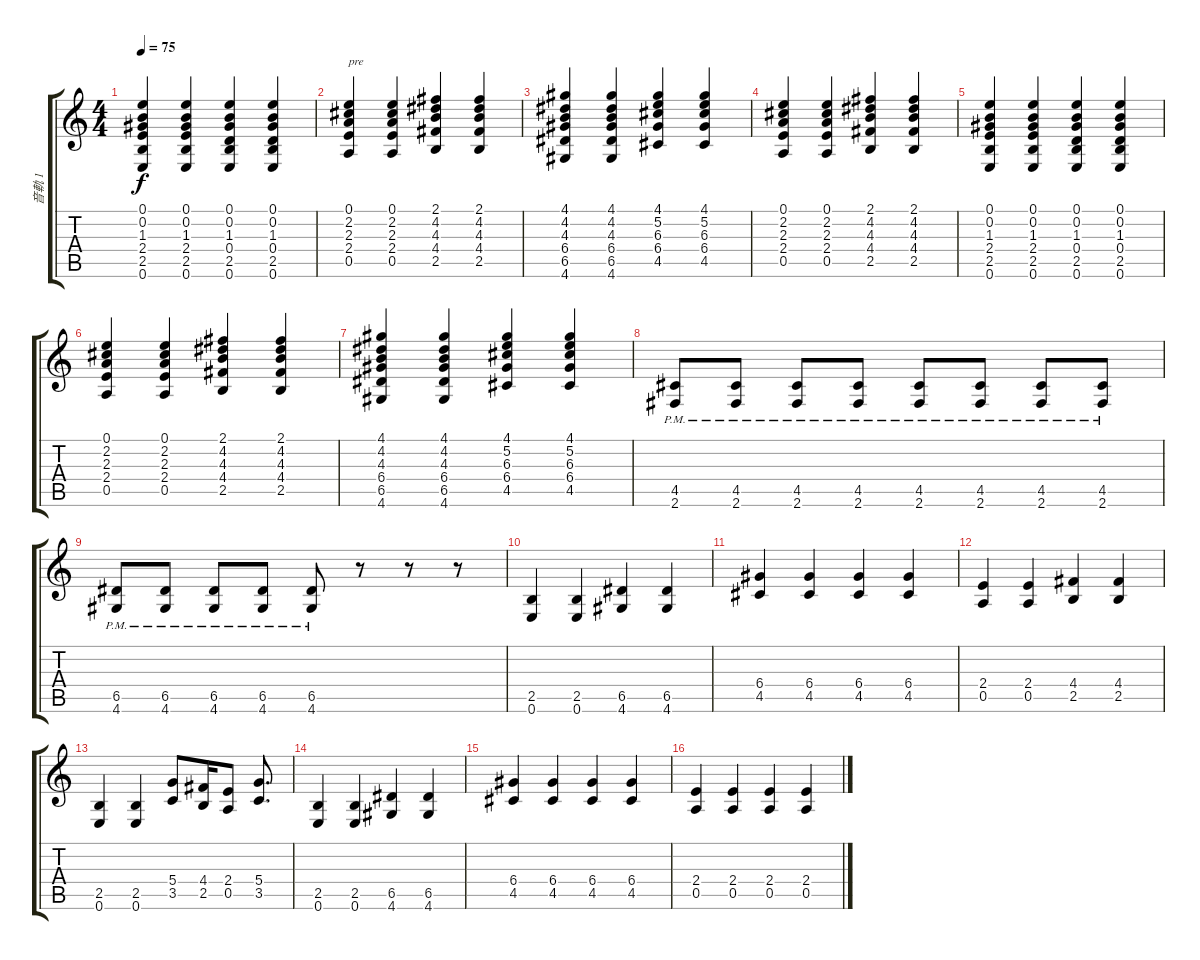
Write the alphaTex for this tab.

\track ("音軌 1" "音軌 1") {instrument electricguitarclean}
\staff {score tabs}
\tuning (E4 B3 G3 D3 A2 E2) {hide}
\ts (4 4)
\tempo 75
\clef g2
\ks c
(0.1 0.2 1.3 2.4 2.5 0.6).4{dy f} (0.1 0.2 1.3 2.4 2.5 0.6).4 (0.1 0.2 1.3 0.4 2.5 0.6).4 (0.1 0.2 1.3 0.4 2.5 0.6).4 |
(0.1 2.2 2.3 2.4 0.5).4{txt "pre"} (0.1 2.2 2.3 2.4 0.5).4 (2.1 4.2 4.3 4.4 2.5).4 (2.1 4.2 4.3 4.4 2.5).4 |
(4.1 4.2 4.3 6.4 6.5 4.6).4 (4.1 4.2 4.3 6.4 6.5 4.6).4 (4.1 5.2 6.3 6.4 4.5).4 (4.1 5.2 6.3 6.4 4.5).4 |
(0.1 2.2 2.3 2.4 0.5).4 (0.1 2.2 2.3 2.4 0.5).4 (2.1 4.2 4.3 4.4 2.5).4 (2.1 4.2 4.3 4.4 2.5).4 |
(0.1 0.2 1.3 2.4 2.5 0.6).4 (0.1 0.2 1.3 2.4 2.5 0.6).4 (0.1 0.2 1.3 0.4 2.5 0.6).4 (0.1 0.2 1.3 0.4 2.5 0.6).4 |
(0.1 2.2 2.3 2.4 0.5).4 (0.1 2.2 2.3 2.4 0.5).4 (2.1 4.2 4.3 4.4 2.5).4 (2.1 4.2 4.3 4.4 2.5).4 |
(4.1 4.2 4.3 6.4 6.5 4.6).4 (4.1 4.2 4.3 6.4 6.5 4.6).4 (4.1 5.2 6.3 6.4 4.5).4 (4.1 5.2 6.3 6.4 4.5).4 |
(4.5{pm} 2.6{pm}).8{instrument overdrivenguitar} (4.5{pm} 2.6{pm}).8 (4.5{pm} 2.6{pm}).8 (4.5{pm} 2.6{pm}).8 (4.5{pm} 2.6{pm}).8 (4.5{pm} 2.6{pm}).8 (4.5{pm} 2.6{pm}).8 (4.5{pm} 2.6{pm}).8 |
(6.5{pm} 4.6{pm}).8 (6.5{pm} 4.6{pm}).8 (6.5{pm} 4.6{pm}).8 (6.5{pm} 4.6{pm}).8 (6.5{pm} 4.6{pm}).8 r.8 r.8 r.8 |
(2.5 0.6).4 (2.5 0.6).4 (6.5 4.6).4 (6.5 4.6).4 |
(6.4 4.5).4 (6.4 4.5).4 (6.4 4.5).4 (6.4 4.5).4 |
(2.4 0.5).4 (2.4 0.5).4 (4.4 2.5).4 (4.4 2.5).4 |
(2.5 0.6).4 (2.5 0.6).4 (5.4 3.5).8 (4.4 2.5).16 (2.4 0.5).8 (5.4 3.5).8{d} |
(2.5 0.6).4 (2.5 0.6).4 (6.5 4.6).4 (6.5 4.6).4 |
(6.4 4.5).4 (6.4 4.5).4 (6.4 4.5).4 (6.4 4.5).4 |
(2.4 0.5).4 (2.4 0.5).4 (2.4 0.5).4 (2.4 0.5).4
